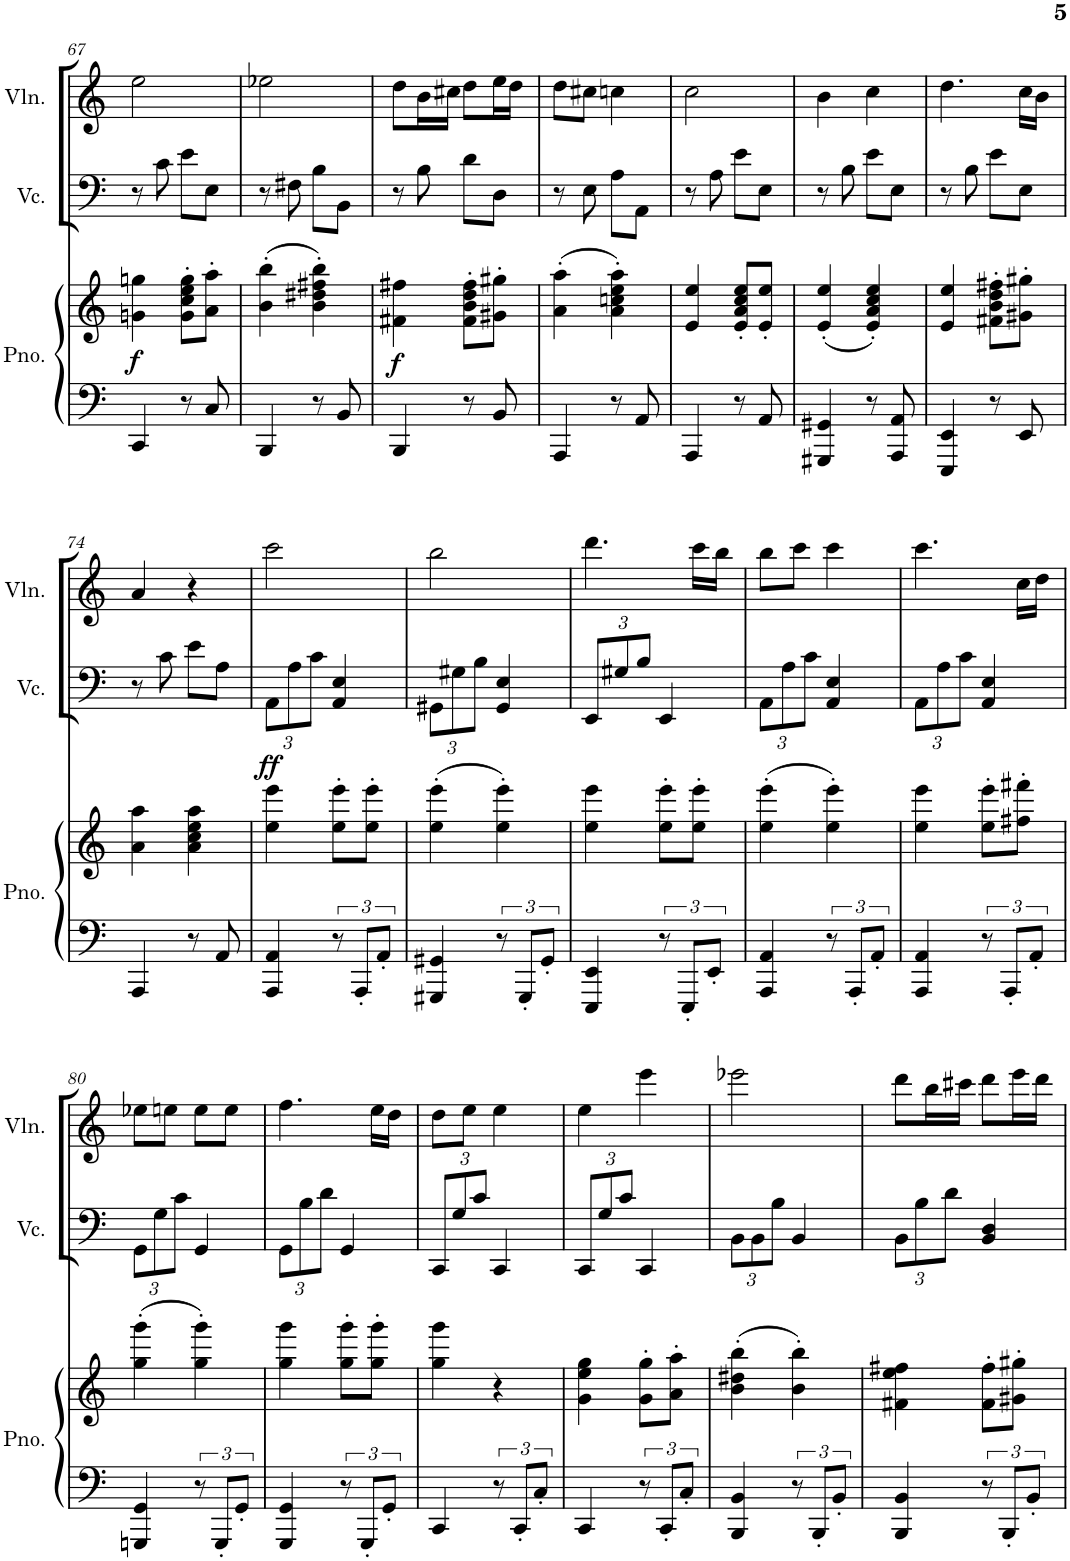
**kern	**kern	**dynam	**kern	**kern
*part3	*part3	*part3	*part2	*part1
*staff4	*staff3	*staff3/4	*staff2	*staff1
*I"Piano	*	*	*I"Violoncello	*I"Violin
*I'Pno.	*	*	*I'Vc.	*I'Vln.
!!LO:PB:g=z
*clefF4	*clefG2	*	*clefF4	*clefG2
*k[]	*k[]	*	*k[]	*k[]
*M2/4	*M2/4	*	*M2/4	*M2/4
=67	=67	=67	=67	=67
!	!	!LO:DY:b	!	!
4CC/	4gn\ 4ggn\	f	8r	2ee\
.	.	.	8c\	.
8r	8g\' 8cc\' 8ee\' 8gg\'L	.	8e\L	.
8C/	8a\' 8aa\'J	.	8E\J	.
=68	=68	=68	=68	=68
4BBB/	(4b\' 4bb\'	.	8r	2ee-X\
.	.	.	8F#X\	.
8r	4b\' 4dd#X\' 4ff#X\' 4bb\')	.	8B\L	.
8BB/	.	.	8BB\J	.
=69	=69	=69	=69	=69
!	!	!LO:DY:b	!	!
4BBB/	4f#X\ 4ff#X\	f	8r	8dd\L
.	.	.	8B\	16b\L
.	.	.	.	16cc#X\JJ
8r	8f#\' 8b\' 8dd\' 8ff#\'L	.	8d\L	8dd\L
8BB/	8g#X\' 8gg#X\'J	.	8D\J	16ee\L
.	.	.	.	16dd\JJ
=70	=70	=70	=70	=70
4AAA/	(4a\' 4aa\'	.	8r	8dd\L
.	.	.	8E\	8cc#X\J
8r	4a\' 4ccn\' 4ee\' 4aa\')	.	8A\L	4ccn\
8AA/	.	.	8AA\J	.
=71	=71	=71	=71	=71
4AAA/	4e/ 4ee/	.	8r	2cc\
.	.	.	8A\	.
8r	8e/' 8a/' 8cc/' 8ee/'L	.	8e\L	.
8AA/	8e/' 8ee/'J	.	8E\J	.
=72	=72	=72	=72	=72
4GGG#X/ 4GG#X/	(4e/' 4ee/'	.	8r	4b\
.	.	.	8B\	.
8r	4e/' 4a/' 4cc/' 4ee/')	.	8e\L	4cc\
8AAA/ 8AA/	.	.	8E\J	.
=73	=73	=73	=73	=73
4EEE/ 4EE/	4e/ 4ee/	.	8r	4.dd\
.	.	.	8B\	.
8r	8f#X\' 8b\' 8dd\' 8ff#X\'L	.	8e\L	.
8EE/	8g#X\' 8gg#X\'J	.	8E\J	16cc\LL
.	.	.	.	16b\JJ
!!LO:LB:g=z
=74	=74	=74	=74	=74
4AAA/	4a\ 4aa\	.	8r	4a/
.	.	.	8c\	.
8r	4a\ 4cc\ 4ee\ 4aa\	.	8e\L	4r
8AA/	.	.	8A\J	.
=75	=75	=75	=75	=75
*	*	*	*Xbrackettup	*
!	!	!LO:DY:a	!	!
4AAA/ 4AA/	4ee\ 4eee\	ff	12AA\L	2ccc\
.	.	.	12A\	.
.	.	.	12c\J	.
12r	8ee\' 8eee\'L	.	4AA/ 4E/	.
12AAA'/L	.	.	.	.
.	8ee\' 8eee\'J	.	.	.
12AA'/J	.	.	.	.
=76	=76	=76	=76	=76
4GGG#X/ 4GG#X/	(4ee\' 4eee\'	.	12GG#X\L	2bb\
.	.	.	12G#X\	.
.	.	.	12B\J	.
12r	4ee\' 4eee\')	.	4GG#/ 4E/	.
12GGG#'/L	.	.	.	.
12GG#'/J	.	.	.	.
=77	=77	=77	=77	=77
4EEE/ 4EE/	4ee\ 4eee\	.	12EE/L	4.ddd\
.	.	.	12G#X/	.
.	.	.	12B/J	.
12r	8ee\' 8eee\'L	.	4EE/	.
12EEE'/L	.	.	.	.
.	8ee\' 8eee\'J	.	.	16ccc\LL
12EE'/J	.	.	.	.
.	.	.	.	16bb\JJ
=78	=78	=78	=78	=78
4AAA/ 4AA/	(4ee\' 4eee\'	.	12AA\L	8bb\L
.	.	.	12A\	.
.	.	.	.	8ccc\J
.	.	.	12c\J	.
12r	4ee\' 4eee\')	.	4AA/ 4E/	4ccc\
12AAA'/L	.	.	.	.
12AA'/J	.	.	.	.
=79	=79	=79	=79	=79
4AAA/ 4AA/	4ee\ 4eee\	.	12AA\L	4.ccc\
.	.	.	12A\	.
.	.	.	12c\J	.
12r	8ee\' 8eee\'L	.	4AA/ 4E/	.
12AAA'/L	.	.	.	.
.	8ff#X\' 8fff#X\'J	.	.	16cc\LL
12AA'/J	.	.	.	.
.	.	.	.	16dd\JJ
!!LO:LB:g=z
=80	=80	=80	=80	=80
4GGGn/ 4GG/	(4gg\' 4ggg\'	.	12GG\L	8ee-X\L
.	.	.	12G\	.
.	.	.	.	8een\J
.	.	.	12c\J	.
12r	4gg\' 4ggg\')	.	4GG/	8ee\L
12GGG'/L	.	.	.	.
.	.	.	.	8ee\J
12GG'/J	.	.	.	.
=81	=81	=81	=81	=81
4GGG/ 4GG/	4gg\ 4ggg\	.	12GG\L	4.ff\
.	.	.	12B\	.
.	.	.	12d\J	.
12r	8gg\' 8ggg\'L	.	4GG/	.
12GGG'/L	.	.	.	.
.	8gg\' 8ggg\'J	.	.	16ee\LL
12GG'/J	.	.	.	.
.	.	.	.	16dd\JJ
=82	=82	=82	=82	=82
4CC/	4gg\ 4ggg\	.	12CC/L	8dd\L
.	.	.	12G/	.
.	.	.	.	8ee\J
.	.	.	12c/J	.
12r	4r	.	4CC/	4ee\
12CC'/L	.	.	.	.
12C'/J	.	.	.	.
=83	=83	=83	=83	=83
4CC/	4g\ 4ee\ 4gg\	.	12CC/L	4ee\
.	.	.	12G/	.
.	.	.	12c/J	.
12r	8g\' 8gg\'L	.	4CC/	4eee\
12CC'/L	.	.	.	.
.	8a\' 8aa\'J	.	.	.
12C'/J	.	.	.	.
=84	=84	=84	=84	=84
4BBB/ 4BB/	(4b\' 4dd#X\' 4bb\'	.	12BB\L	2eee-X\
.	.	.	12BB\	.
.	.	.	12B\J	.
12r	4b\' 4bb\')	.	4BB/	.
12BBB'/L	.	.	.	.
12BB'/J	.	.	.	.
=85	=85	=85	=85	=85
4BBB/ 4BB/	4f#X\ 4ee\ 4ff#X\	.	12BB\L	8ddd\L
.	.	.	12B\	.
.	.	.	.	16bb\L
.	.	.	12d\J	.
.	.	.	.	16ccc#X\JJ
12r	8f#\' 8ff#\'L	.	4BB/ 4D/	8ddd\L
12BBB'/L	.	.	.	.
.	8g#X\' 8gg#X\'J	.	.	16eee\L
12BB'/J	.	.	.	.
.	.	.	.	16ddd\JJ
=	=	=	=	=
*-	*-	*-	*-	*-
